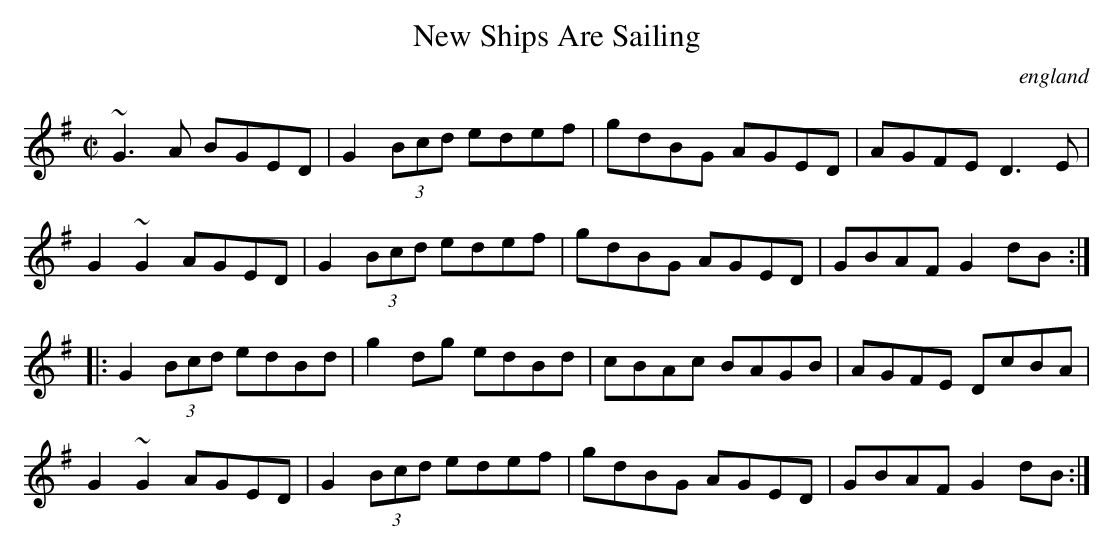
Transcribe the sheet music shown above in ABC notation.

X:1
T:New Ships Are Sailing
O:england
M:C|
K:G
~G3A BGED|G2 (3Bcd edef|gdBG AGED|AGFE D3E|
G2~G2 AGED|G2 (3Bcd edef|gdBG AGED|GBAF G2dB:|
|:G2 (3Bcd edBd|g2dg edBd|cBAc BAGB|AGFE DcBA|
G2~G2 AGED|G2 (3Bcd edef|gdBG AGED|GBAF G2dB:|
